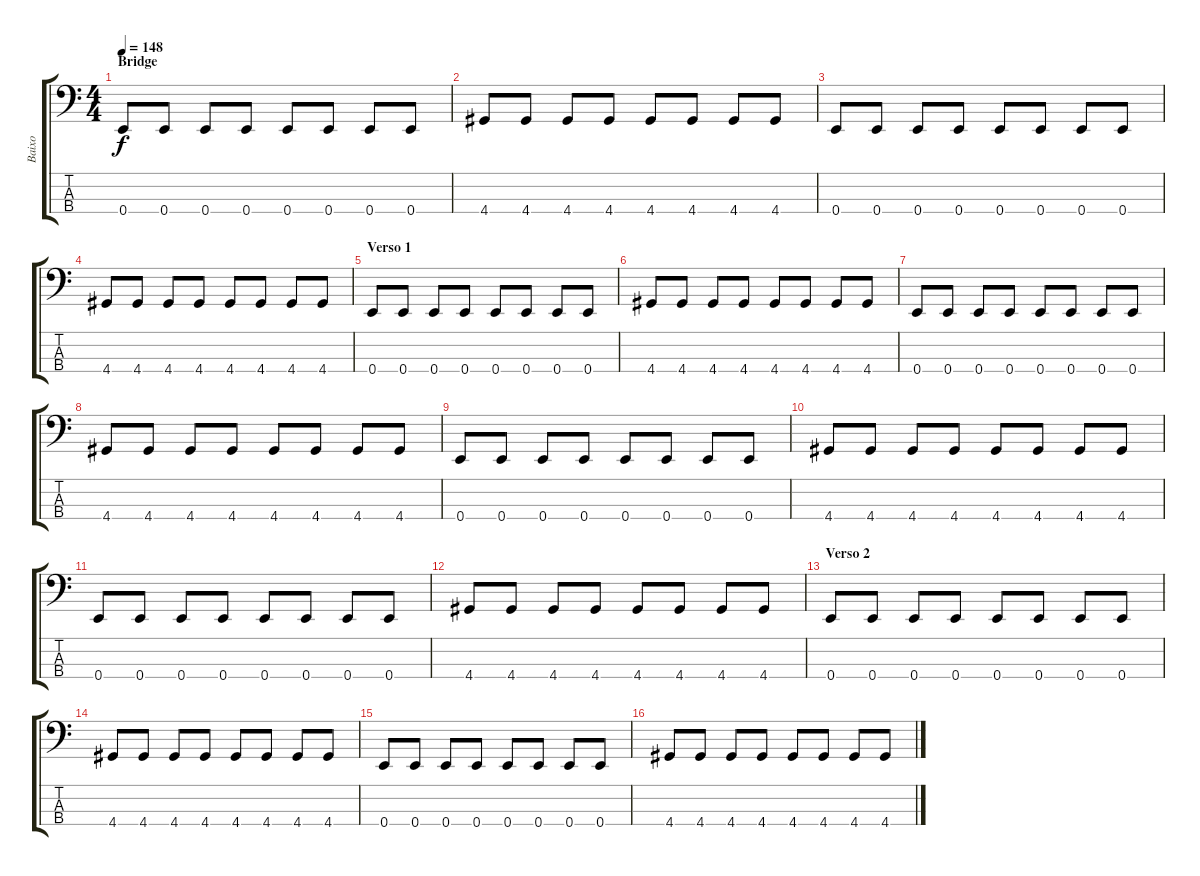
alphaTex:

\track ("Baixo" "Baixo") {instrument electricbassfinger}
\staff {score tabs}
\tuning (G2 D2 A1 E1) {hide}
\ts (4 4)
\section ("" "Bridge")
\tempo 148
\clef f4
\ks c
0.4.8{dy f} 0.4.8 0.4.8 0.4.8 0.4.8 0.4.8 0.4.8 0.4.8 |
4.4.8 4.4.8 4.4.8 4.4.8 4.4.8 4.4.8 4.4.8 4.4.8 |
0.4.8 0.4.8 0.4.8 0.4.8 0.4.8 0.4.8 0.4.8 0.4.8 |
4.4.8 4.4.8 4.4.8 4.4.8 4.4.8 4.4.8 4.4.8 4.4.8 |
\section ("" "Verso 1")
0.4.8 0.4.8 0.4.8 0.4.8 0.4.8 0.4.8 0.4.8 0.4.8 |
4.4.8 4.4.8 4.4.8 4.4.8 4.4.8 4.4.8 4.4.8 4.4.8 |
0.4.8 0.4.8 0.4.8 0.4.8 0.4.8 0.4.8 0.4.8 0.4.8 |
4.4.8 4.4.8 4.4.8 4.4.8 4.4.8 4.4.8 4.4.8 4.4.8 |
0.4.8 0.4.8 0.4.8 0.4.8 0.4.8 0.4.8 0.4.8 0.4.8 |
4.4.8 4.4.8 4.4.8 4.4.8 4.4.8 4.4.8 4.4.8 4.4.8 |
0.4.8 0.4.8 0.4.8 0.4.8 0.4.8 0.4.8 0.4.8 0.4.8 |
4.4.8 4.4.8 4.4.8 4.4.8 4.4.8 4.4.8 4.4.8 4.4.8 |
\section ("" "Verso 2")
0.4.8 0.4.8 0.4.8 0.4.8 0.4.8 0.4.8 0.4.8 0.4.8 |
4.4.8 4.4.8 4.4.8 4.4.8 4.4.8 4.4.8 4.4.8 4.4.8 |
0.4.8 0.4.8 0.4.8 0.4.8 0.4.8 0.4.8 0.4.8 0.4.8 |
4.4.8 4.4.8 4.4.8 4.4.8 4.4.8 4.4.8 4.4.8 4.4.8
